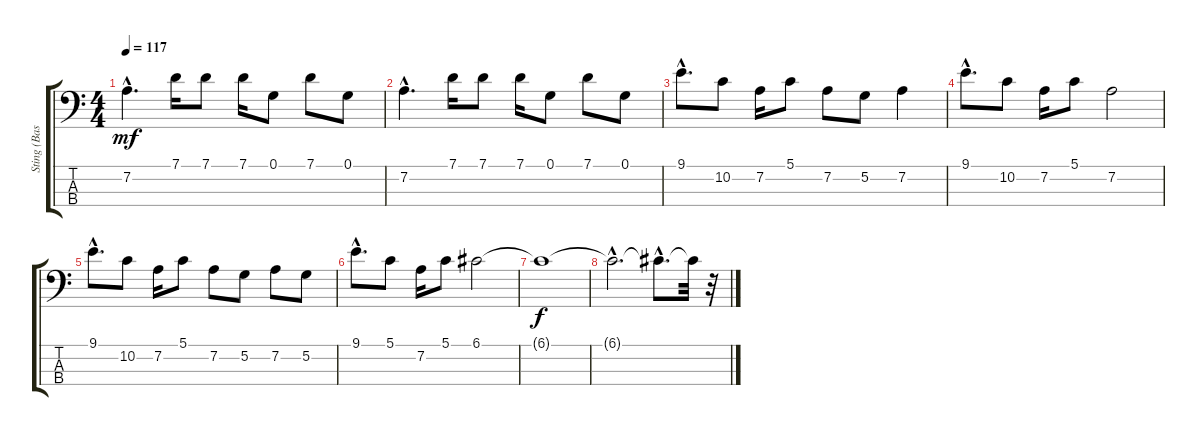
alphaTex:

\track ("Sting (Basse)" "Sting (Bas") {instrument fretlessbass}
\staff {score tabs}
\tuning (G2 D2 A1 E1) {hide}
\ts (4 4)
\tempo 117
\clef f4
\ks c
7.2{hac}.4{d dy mf} 7.1.16 7.1.8 7.1.16 0.1.8 7.1.8 0.1.8 |
7.2{hac}.4{d} 7.1.16 7.1.8 7.1.16 0.1.8 7.1.8 0.1.8 |
9.1{hac}.8{d} 10.2.8 7.2.16 5.1.8 7.2.8 5.2.8 7.2.4 |
9.1{hac}.8{d} 10.2.8 7.2.16 5.1.8 7.2.2 |
9.1{hac}.8{d} 10.2.8 7.2.16 5.1.8 7.2.8 5.2.8 7.2.8 5.2.8 |
9.1{hac}.8{d} 5.1.8 7.2.16 5.1.8 6.1.2 |
6.1{t}.1{dy f} |
6.1{hac t}.2{d} 6.1{hac t}.8{d} 6.1{t}.32 r.32
